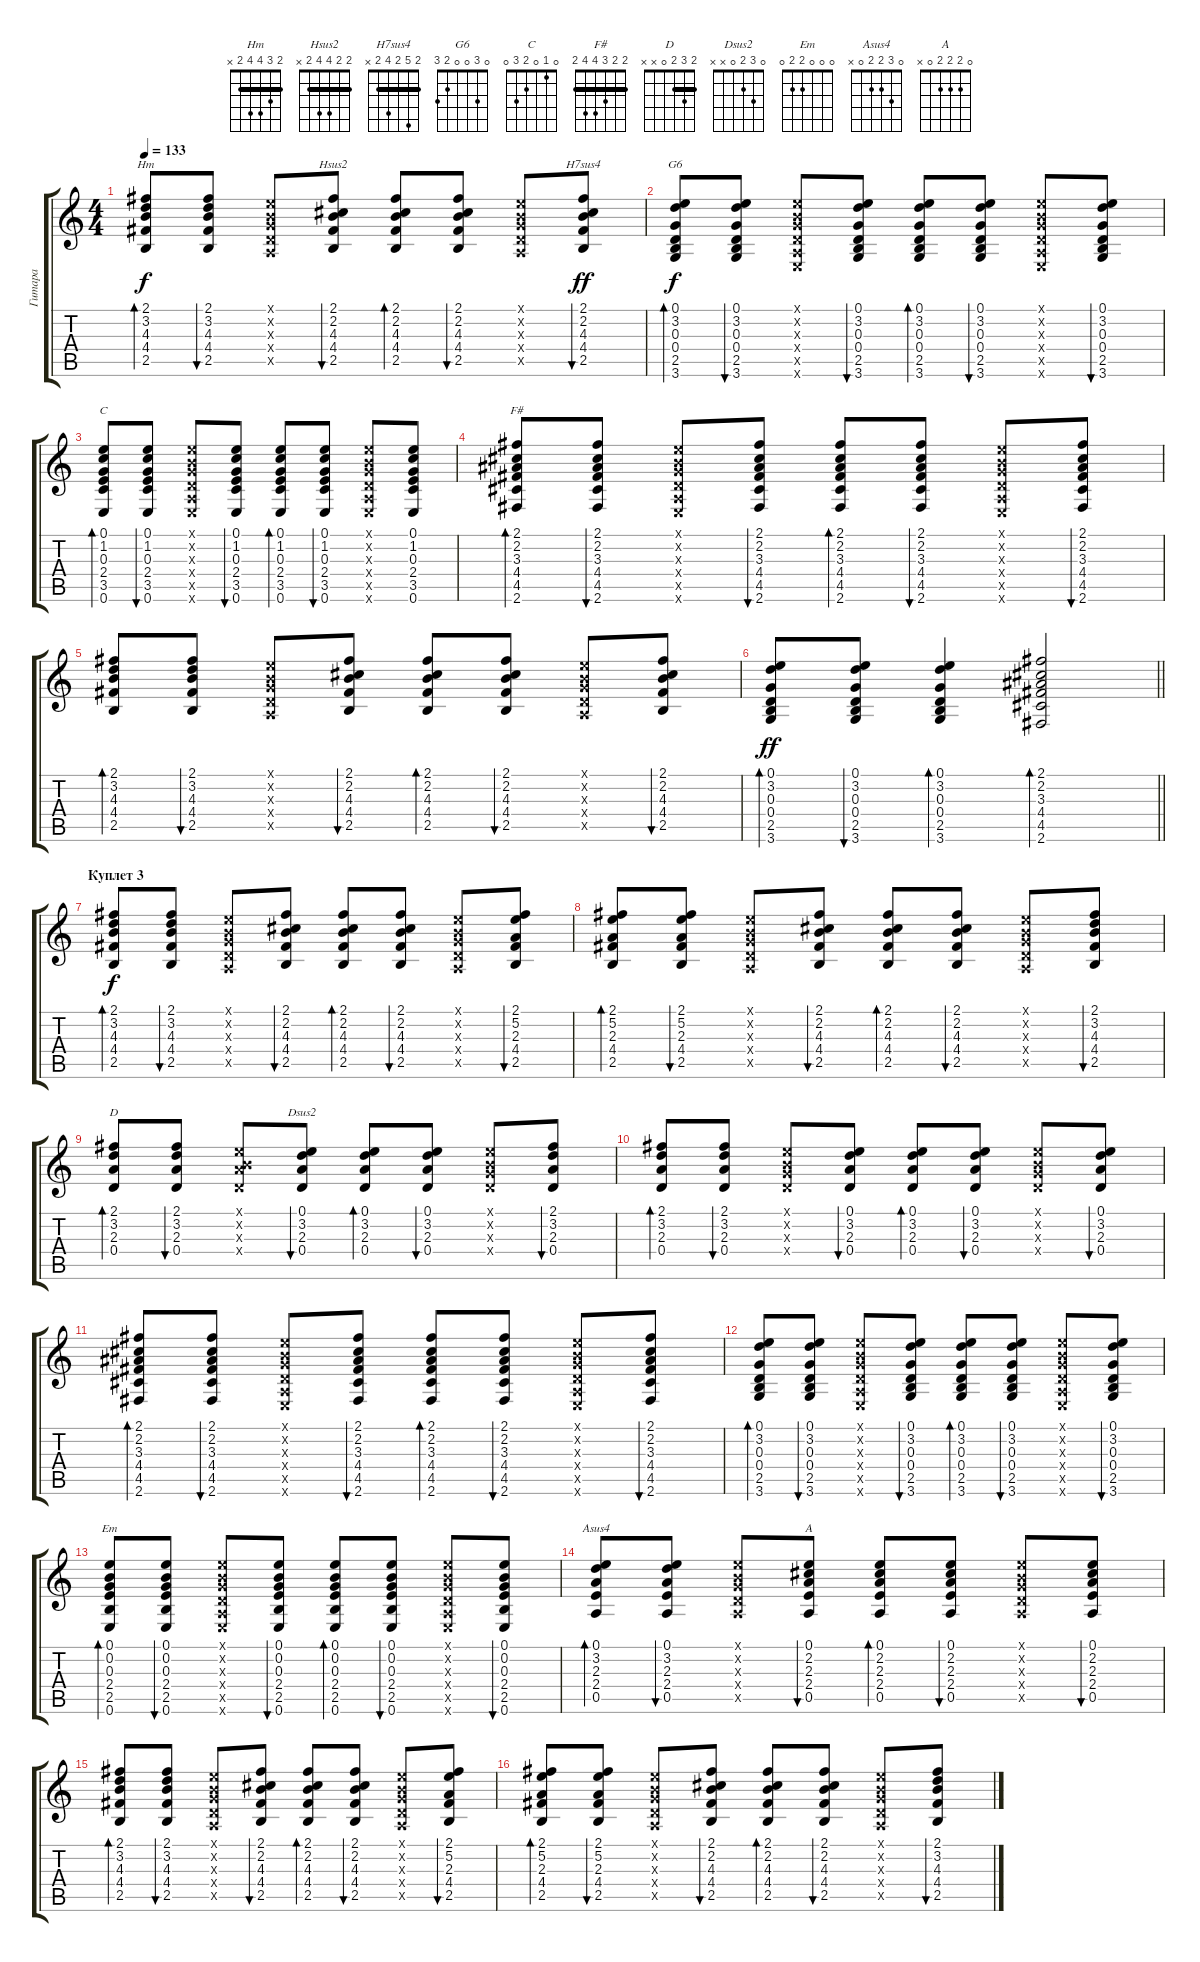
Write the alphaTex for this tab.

\track ("Гитара" "Гитара") {instrument acousticguitarsteel}
\staff {score tabs}
\tuning (E4 B3 G3 D3 A2 E2) {hide}
\chord ("Hm" 2 3 4 4 2 x) {barre 2}
\chord ("Hsus2" 2 2 4 4 2 x) {barre 2}
\chord ("H7sus4" 2 5 2 4 2 x) {barre 2}
\chord ("G6" 0 3 0 0 2 3)
\chord ("C" 0 1 0 2 3 0)
\chord ("F#" 2 2 3 4 4 2) {barre 2}
\chord ("D" 2 3 2 0 x x) {barre 2}
\chord ("Dsus2" 0 3 2 0 x x)
\chord ("Em" 0 0 0 2 2 0)
\chord ("Asus4" 0 3 2 2 0 x)
\chord ("A" 0 2 2 2 0 x)
\ts (4 4)
\tempo 133
\clef g2
\ks c
(2.1 3.2 4.3 4.4 2.5).8{bd 60 ch "Hm" dy f} (2.1 3.2 4.3 4.4 2.5).8{bu 60} (0.1{x} 0.2{x} 0.3{x} 0.4{x} 0.5{x}).8 (2.1 2.2 4.3 4.4 2.5).8{bu 60 ch "Hsus2"} (2.1 2.2 4.3 4.4 2.5).8{bd 60} (2.1 2.2 4.3 4.4 2.5).8{bu 60} (0.1{x} 0.2{x} 0.3{x} 0.4{x} 0.5{x}).8 (2.1 2.2 4.3 4.4 2.5).8{bu 60 ch "H7sus4" dy ff} |
(0.1 3.2 0.3 0.4 2.5 3.6).8{bd 60 ch "G6" dy f} (0.1 3.2 0.3 0.4 2.5 3.6).8{bu 60} (0.1{x} 0.2{x} 0.3{x} 0.4{x} 0.5{x} 0.6{x}).8 (0.1 3.2 0.3 0.4 2.5 3.6).8{bu 60} (0.1 3.2 0.3 0.4 2.5 3.6).8{bd 60} (0.1 3.2 0.3 0.4 2.5 3.6).8{bu 60} (0.1{x} 0.2{x} 0.3{x} 0.4{x} 0.5{x} 0.6{x}).8 (0.1 3.2 0.3 0.4 2.5 3.6).8{bu 60} |
(0.1 1.2 0.3 2.4 3.5 0.6).8{bd 60 ch "C"} (0.1 1.2 0.3 2.4 3.5 0.6).8{bu 60} (0.1{x} 0.2{x} 0.3{x} 0.4{x} 0.5{x} 0.6{x}).8 (0.1 1.2 0.3 2.4 3.5 0.6).8{bu 60} (0.1 1.2 0.3 2.4 3.5 0.6).8{bd 60} (0.1 1.2 0.3 2.4 3.5 0.6).8{bu 60} (0.1{x} 0.2{x} 0.3{x} 0.4{x} 0.5{x} 0.6{x}).8 (0.1 1.2 0.3 2.4 3.5 0.6).8 |
(2.1 2.2 3.3 4.4 4.5 2.6).8{bd 60 ch "F#"} (2.1 2.2 3.3 4.4 4.5 2.6).8{bu 60} (0.1{x} 0.2{x} 0.3{x} 0.4{x} 0.5{x} 0.6{x}).8 (2.1 2.2 3.3 4.4 4.5 2.6).8{bu 60} (2.1 2.2 3.3 4.4 4.5 2.6).8{bd 60} (2.1 2.2 3.3 4.4 4.5 2.6).8{bu 60} (0.1{x} 0.2{x} 0.3{x} 0.4{x} 0.5{x} 0.6{x}).8 (2.1 2.2 3.3 4.4 4.5 2.6).8{bu 60} |
(2.1 3.2 4.3 4.4 2.5).8{bd 60} (2.1 3.2 4.3 4.4 2.5).8{bu 60} (0.1{x} 0.2{x} 0.3{x} 0.4{x} 0.5{x}).8 (2.1 2.2 4.3 4.4 2.5).8{bu 60} (2.1 2.2 4.3 4.4 2.5).8{bd 60} (2.1 2.2 4.3 4.4 2.5).8{bu 60} (0.1{x} 0.2{x} 0.3{x} 0.4{x} 0.5{x}).8 (2.1 2.2 4.3 4.4 2.5).8{bu 60} |
\barLineRight lightlight
(0.1 3.2 0.3 0.4 2.5 3.6).8{bd 60 dy ff} (0.1 3.2 0.3 0.4 2.5 3.6).8{bu 60} (0.1 3.2 0.3 0.4 2.5 3.6).4{bd 60} (2.1 2.2 3.3 4.4 4.5 2.6).2{bd 60} |
\section ("" "Куплет 3")
(2.1 3.2 4.3 4.4 2.5).8{bd 60 dy f} (2.1 3.2 4.3 4.4 2.5).8{bu 60} (0.1{x} 0.2{x} 0.3{x} 0.4{x} 0.5{x}).8 (2.1 2.2 4.3 4.4 2.5).8{bu 60} (2.1 2.2 4.3 4.4 2.5).8{bd 60} (2.1 2.2 4.3 4.4 2.5).8{bu 60} (0.1{x} 0.2{x} 0.3{x} 0.4{x} 0.5{x}).8 (2.1 5.2 2.3 4.4 2.5).8{bu 60} |
(2.1 5.2 2.3 4.4 2.5).8{bd 60} (2.1 5.2 2.3 4.4 2.5).8{bu 60} (0.1{x} 0.2{x} 0.3{x} 0.4{x} 0.5{x}).8 (2.1 2.2 4.3 4.4 2.5).8{bu 60} (2.1 2.2 4.3 4.4 2.5).8{bd 60} (2.1 2.2 4.3 4.4 2.5).8{bu 60} (0.1{x} 0.2{x} 0.3{x} 0.4{x} 0.5{x}).8 (2.1 3.2 4.3 4.4 2.5).8{bu 60} |
(2.1 3.2 2.3 0.4).8{bd 60 ch "D"} (2.1 3.2 2.3 0.4).8{bu 60} (0.1{x} 0.2{x} 2.3{x} 0.4{x}).8 (0.1 3.2 2.3 0.4).8{bu 60 ch "Dsus2"} (0.1 3.2 2.3 0.4).8{bd 60} (0.1 3.2 2.3 0.4).8{bu 60} (0.1{x} 0.2{x} 0.3{x} 0.4{x}).8 (2.1 3.2 2.3 0.4).8{bu 60} |
(2.1 3.2 2.3 0.4).8{bd 60} (2.1 3.2 2.3 0.4).8{bu 60} (0.1{x} 0.2{x} 0.3{x} 0.4{x}).8 (0.1 3.2 2.3 0.4).8{bu 60} (0.1 3.2 2.3 0.4).8{bd 60} (0.1 3.2 2.3 0.4).8{bu 60} (0.1{x} 0.2{x} 0.3{x} 0.4{x}).8 (0.1 3.2 2.3 0.4).8{bu 60} |
(2.1 2.2 3.3 4.4 4.5 2.6).8{bd 60} (2.1 2.2 3.3 4.4 4.5 2.6).8{bu 60} (0.1{x} 0.2{x} 0.3{x} 0.4{x} 0.5{x} 0.6{x}).8 (2.1 2.2 3.3 4.4 4.5 2.6).8{bu 60} (2.1 2.2 3.3 4.4 4.5 2.6).8{bd 60} (2.1 2.2 3.3 4.4 4.5 2.6).8{bu 60} (0.1{x} 0.2{x} 0.3{x} 0.4{x} 0.5{x} 0.6{x}).8 (2.1 2.2 3.3 4.4 4.5 2.6).8{bu 60} |
(0.1 3.2 0.3 0.4 2.5 3.6).8{bd 60} (0.1 3.2 0.3 0.4 2.5 3.6).8{bu 60} (0.1{x} 0.2{x} 0.3{x} 0.4{x} 0.5{x} 0.6{x}).8 (0.1 3.2 0.3 0.4 2.5 3.6).8{bu 60} (0.1 3.2 0.3 0.4 2.5 3.6).8{bd 60} (0.1 3.2 0.3 0.4 2.5 3.6).8{bu 60} (0.1{x} 0.2{x} 0.3{x} 0.4{x} 0.5{x} 0.6{x}).8 (0.1 3.2 0.3 0.4 2.5 3.6).8{bu 60} |
(0.1 0.2 0.3 2.4 2.5 0.6).8{bd 60 ch "Em"} (0.1 0.2 0.3 2.4 2.5 0.6).8{bu 60} (0.1{x} 0.2{x} 0.3{x} 0.4{x} 0.5{x} 0.6{x}).8 (0.1 0.2 0.3 2.4 2.5 0.6).8{bu 60} (0.1 0.2 0.3 2.4 2.5 0.6).8{bd 60} (0.1 0.2 0.3 2.4 2.5 0.6).8{bu 60} (0.1{x} 0.2{x} 0.3{x} 0.4{x} 0.5{x} 0.6{x}).8 (0.1 0.2 0.3 2.4 2.5 0.6).8{bu 60} |
(0.1 3.2 2.3 2.4 0.5).8{bd 60 ch "Asus4"} (0.1 3.2 2.3 2.4 0.5).8{bu 60} (0.1{x} 0.2{x} 0.3{x} 0.4{x} 0.5{x}).8 (0.1 2.2 2.3 2.4 0.5).8{bu 60 ch "A"} (0.1 2.2 2.3 2.4 0.5).8{bd 60} (0.1 2.2 2.3 2.4 0.5).8{bu 60} (0.1{x} 0.2{x} 0.3{x} 0.4{x} 0.5{x}).8 (0.1 2.2 2.3 2.4 0.5).8{bu 60} |
(2.1 3.2 4.3 4.4 2.5).8{bd 60} (2.1 3.2 4.3 4.4 2.5).8{bu 60} (0.1{x} 0.2{x} 0.3{x} 0.4{x} 0.5{x}).8 (2.1 2.2 4.3 4.4 2.5).8{bu 60} (2.1 2.2 4.3 4.4 2.5).8{bd 60} (2.1 2.2 4.3 4.4 2.5).8{bu 60} (0.1{x} 0.2{x} 0.3{x} 0.4{x} 0.5{x}).8 (2.1 5.2 2.3 4.4 2.5).8{bu 60} |
(2.1 5.2 2.3 4.4 2.5).8{bd 60} (2.1 5.2 2.3 4.4 2.5).8{bu 60} (0.1{x} 0.2{x} 0.3{x} 0.4{x} 0.5{x}).8 (2.1 2.2 4.3 4.4 2.5).8{bu 60} (2.1 2.2 4.3 4.4 2.5).8{bd 60} (2.1 2.2 4.3 4.4 2.5).8{bu 60} (0.1{x} 0.2{x} 0.3{x} 0.4{x} 0.5{x}).8 (2.1 3.2 4.3 4.4 2.5).8{bu 60}
